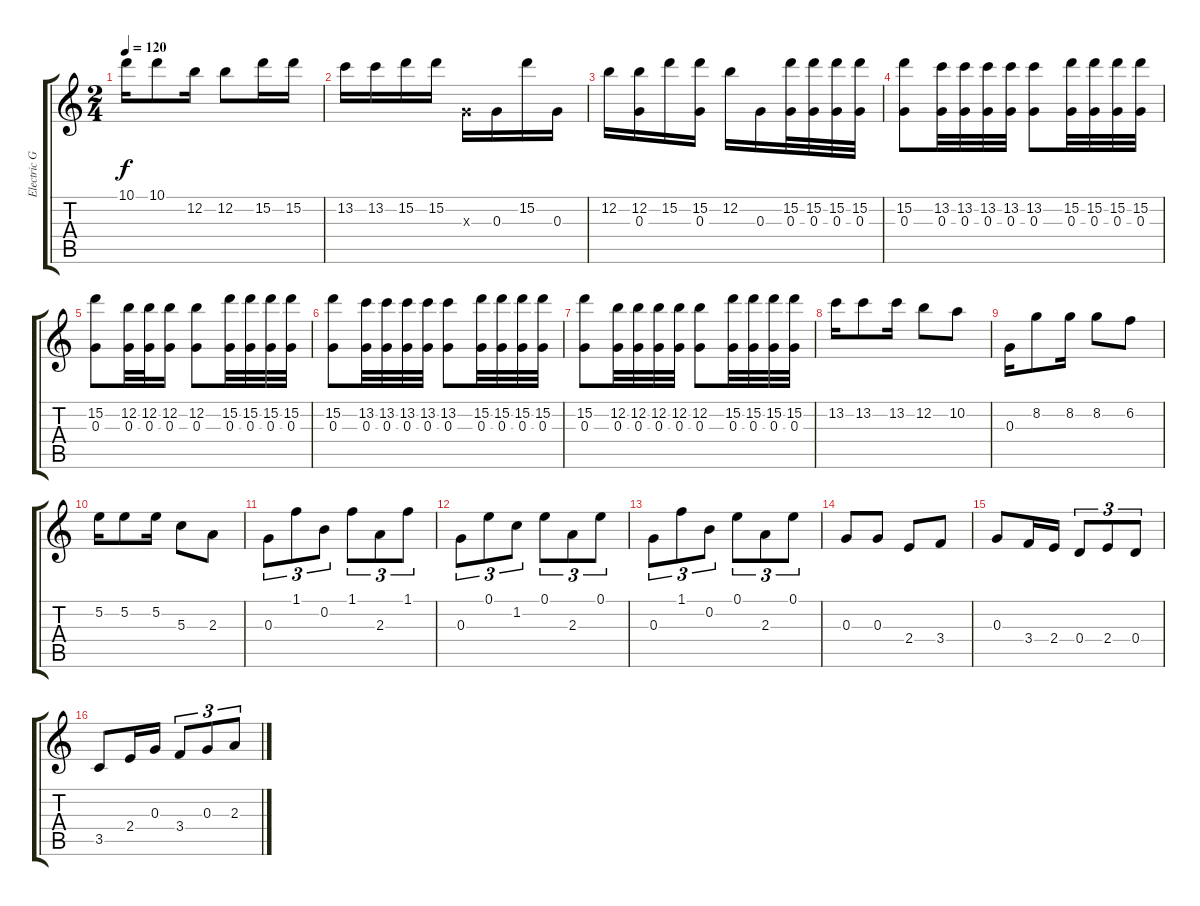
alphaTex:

\track ("Electric Guitar/Nylon at end" "Electric G") {instrument electricguitarjazz}
\staff {score tabs}
\tuning (E4 B3 G3 D3 A2 E2) {hide}
\ts (2 4)
\tempo 120
\clef g2
\ks c
10.1.16{dy f} 10.1.8 12.2.16 12.2.8 15.2.16 15.2.16 |
13.2.16 13.2.16 15.2.16 15.2.16 0.3{x}.16 0.3.16 15.2.16 0.3.16 |
12.2.16 (12.2 0.3).16 15.2.16 (15.2 0.3).16 12.2.16 0.3.16 (15.2 0.3).32 (15.2 0.3).32 (15.2 0.3).32 (15.2 0.3).32 |
(15.2 0.3).8 (13.2 0.3).32 (13.2 0.3).32 (13.2 0.3).32 (13.2 0.3).32 (13.2 0.3).8 (15.2 0.3).32 (15.2 0.3).32 (15.2 0.3).32 (15.2 0.3).32 |
(15.2 0.3).8 (12.2 0.3).32 (12.2 0.3).32 (12.2 0.3).16 (12.2 0.3).8 (15.2 0.3).32 (15.2 0.3).32 (15.2 0.3).32 (15.2 0.3).32 |
(15.2 0.3).8 (13.2 0.3).32 (13.2 0.3).32 (13.2 0.3).32 (13.2 0.3).32 (13.2 0.3).8 (15.2 0.3).32 (15.2 0.3).32 (15.2 0.3).32 (15.2 0.3).32 |
(15.2 0.3).8 (12.2 0.3).32 (12.2 0.3).32 (12.2 0.3).32 (12.2 0.3).32 (12.2 0.3).8 (15.2 0.3).32 (15.2 0.3).32 (15.2 0.3).32 (15.2 0.3).32 |
13.2.16 13.2.8 13.2.16 12.2.8 10.2.8 |
0.3.16 8.2.8 8.2.16 8.2.8 6.2.8 |
5.2.16{volume 0} 5.2.8 5.2.16 5.3.8 2.3.8 |
0.3.8{tu (3 2)} 1.1.8{tu (3 2)} 0.2.8{tu (3 2)} 1.1.8{tu (3 2)} 2.3.8{tu (3 2)} 1.1.8{tu (3 2)} |
0.3.8{tu (3 2)} 0.1.8{tu (3 2)} 1.2.8{tu (3 2)} 0.1.8{tu (3 2)} 2.3.8{tu (3 2)} 0.1.8{tu (3 2)} |
0.3.8{tu (3 2)} 1.1.8{tu (3 2)} 0.2.8{tu (3 2)} 0.1.8{tu (3 2)} 2.3.8{tu (3 2)} 0.1.8{tu (3 2)} |
0.3.8 0.3.8 2.4.8 3.4.8 |
0.3.8 3.4.16 2.4.16 0.4.8{tu (3 2)} 2.4.8{tu (3 2)} 0.4.8{tu (3 2)} |
3.5.8 2.4.16 0.3.16 3.4.8{tu (3 2)} 0.3.8{tu (3 2)} 2.3.8{tu (3 2)}
